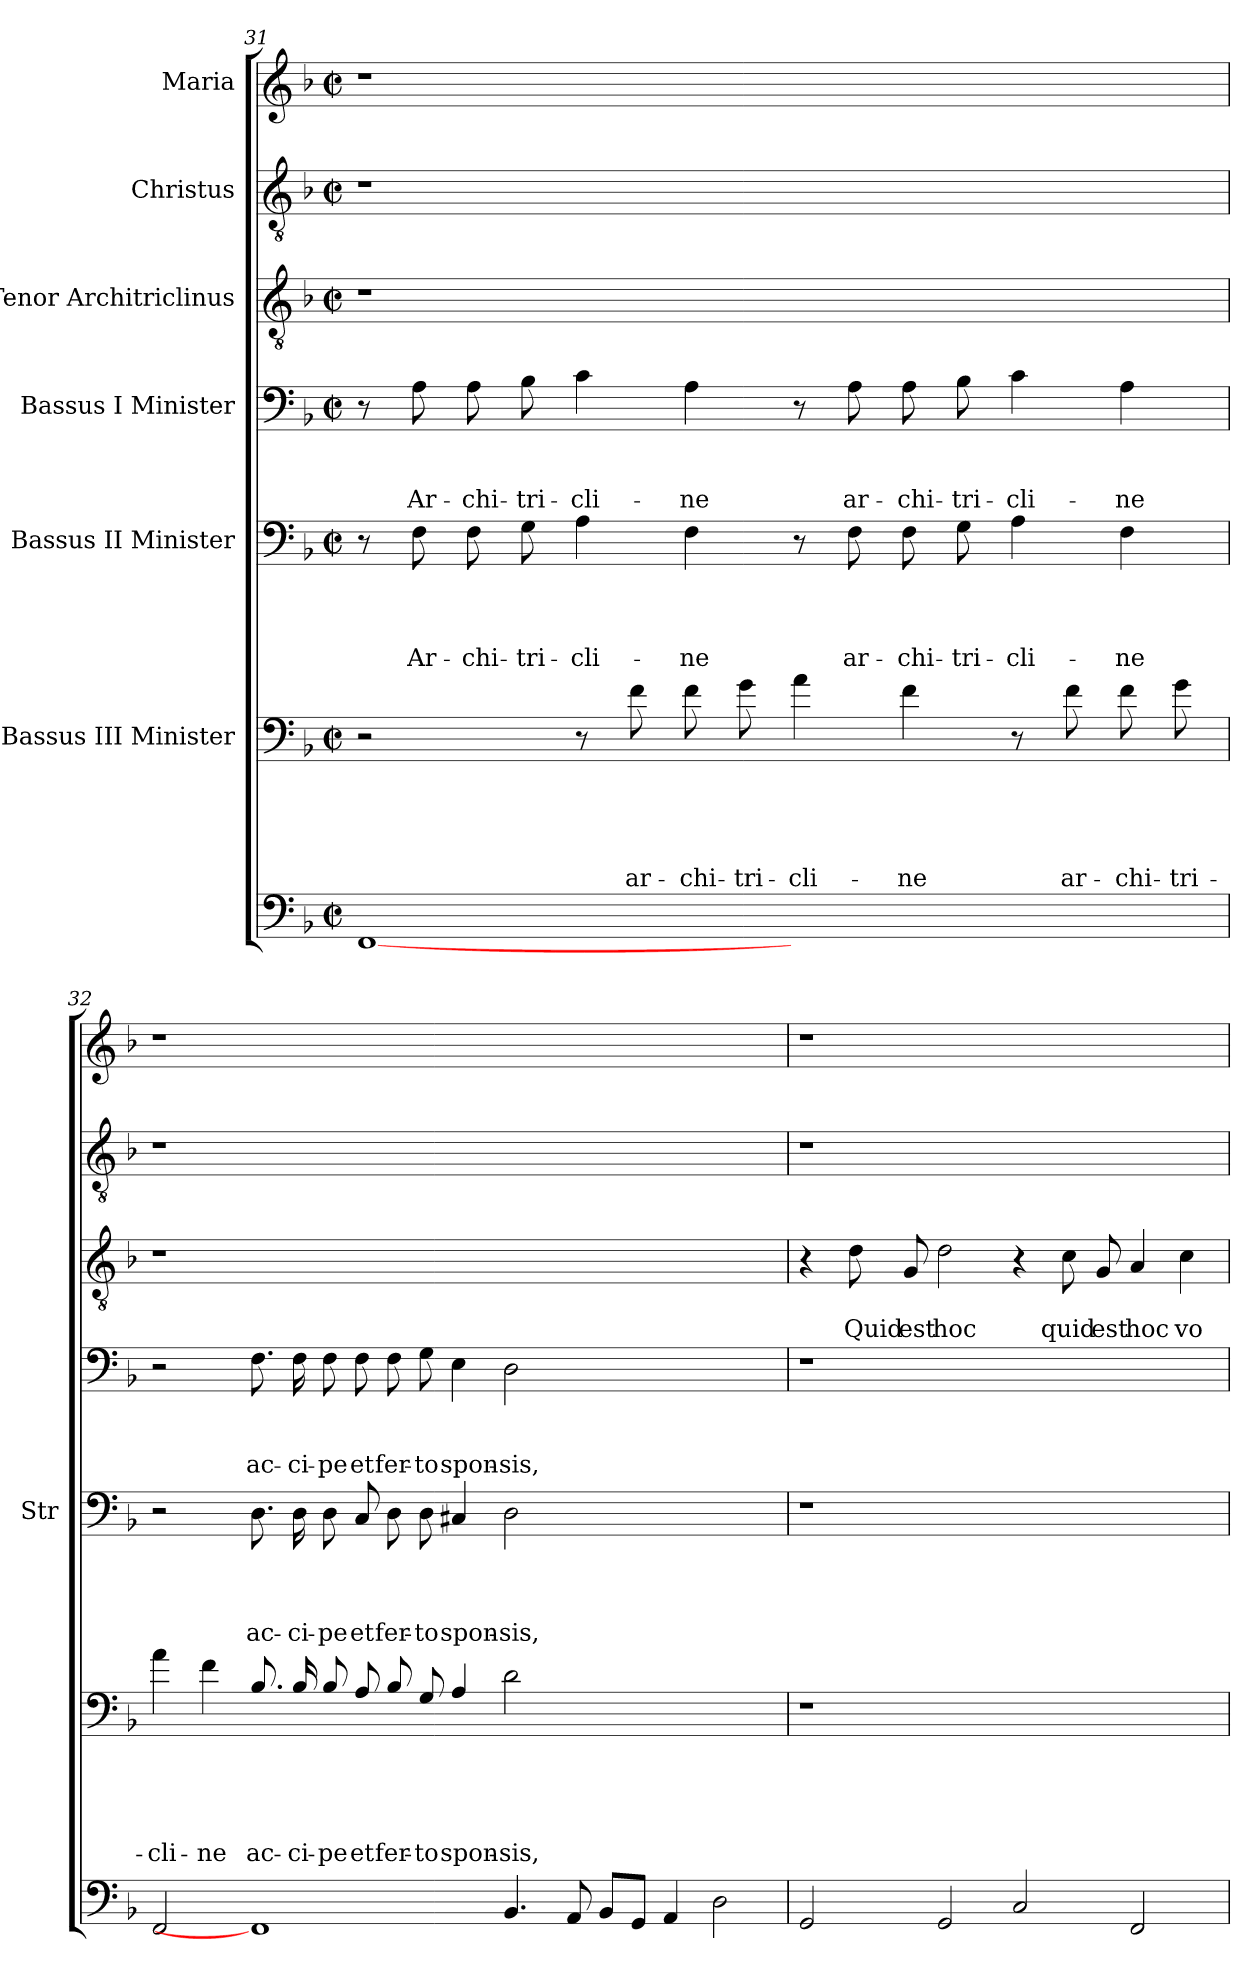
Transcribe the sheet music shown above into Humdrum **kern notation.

**kern	**kern	**text	**text	**text	**text	**text	**kern	**text	**text	**text	**text	**kern	**text	**text	**text	**kern	**text	**text	**kern	**kern
*part7	*part6	*part6	*part6	*part6	*part6	*part6	*part5	*part5	*part5	*part5	*part5	*part4	*part4	*part4	*part4	*part3	*part3	*part3	*part2	*part1
*staff7	*staff6	*staff6	*staff6	*staff6	*staff6	*staff6	*staff5	*staff5	*staff5	*staff5	*staff5	*staff4	*staff4	*staff4	*staff4	*staff3	*staff3	*staff3	*staff2	*staff1
*	*I"Bassus III  Minister	*	*	*	*	*	*I"Bassus II  Minister	*	*	*	*	*I"Bassus  I Minister	*	*	*	*I"Tenor  Architriclinus	*	*	*I"Christus	*I"Maria
*	*	*	*	*	*	*	*I'Str	*	*	*	*	*	*	*	*	*	*	*	*	*
*clefF4	*clefF4	*	*	*	*	*	*clefF4	*	*	*	*	*clefF4	*	*	*	*clefGv2	*	*	*clefGv2	*clefG2
*	*ITrd8c14	*	*	*	*	*	*	*	*	*	*	*	*	*	*	*	*	*	*	*
*k[b-]	*k[b-]	*	*	*	*	*	*k[b-]	*	*	*	*	*k[b-]	*	*	*	*k[b-]	*	*	*k[b-]	*k[b-]
*d:	*d:	*	*	*	*	*	*d:	*	*	*	*	*d:	*	*	*	*d:	*	*	*d:	*d:
*M2/2	*M2/2	*	*	*	*	*	*M2/2	*	*	*	*	*M2/2	*	*	*	*M2/2	*	*	*M2/2	*M2/2
*met(c|)	*met(c|)	*	*	*	*	*	*met(c|)	*	*	*	*	*met(c|)	*	*	*	*met(c|)	*	*	*met(c|)	*met(c|)
=31	=31	=31	=31	=31	=31	=31	=31	=31	=31	=31	=31	=31	=31	=31	=31	=31	=31	=31	=31	=31
[1FF	2r	.	.	.	.	.	8r	.	.	.	.	8r	.	.	.	1r	.	.	1r	1r
!	!	!	!	!	!	!	!	!	!	!	!LO:LY:b	!	!	!	!LO:LY:b	!	!	!	!	!
.	.	.	.	.	.	.	8F\	.	.	.	Ar-	8A\	.	.	Ar-	.	.	.	.	.
!	!	!	!	!	!	!	!	!	!	!	!LO:LY:b	!	!	!	!LO:LY:b	!	!	!	!	!
.	.	.	.	.	.	.	8F\	.	.	.	-chi-	8A\	.	.	-chi-	.	.	.	.	.
!	!	!	!	!	!	!	!	!	!	!	!LO:LY:b	!	!	!	!LO:LY:b	!	!	!	!	!
.	.	.	.	.	.	.	8G\	.	.	.	-tri-	8B-\	.	.	-tri-	.	.	.	.	.
!	!	!	!	!	!	!	!	!	!	!	!LO:LY:b	!	!	!	!LO:LY:b	!	!	!	!	!
.	8r	.	.	.	.	.	4A\	.	.	.	-cli-	4c\	.	.	-cli-	.	.	.	.	.
!	!	!	!	!	!	!LO:LY:b	!	!	!	!	!	!	!	!	!	!	!	!	!	!
.	8F\	.	.	.	.	ar-	.	.	.	.	.	.	.	.	.	.	.	.	.	.
!	!	!	!	!	!	!LO:LY:b	!	!	!	!	!LO:LY:b	!	!	!	!LO:LY:b	!	!	!	!	!
.	8F\	.	.	.	.	-chi-	4F\	.	.	.	-ne	4A\	.	.	-ne	.	.	.	.	.
!	!	!	!	!	!	!LO:LY:b	!	!	!	!	!	!	!	!	!	!	!	!	!	!
.	8G\	.	.	.	.	-tri-	.	.	.	.	.	.	.	.	.	.	.	.	.	.
!	!	!	!	!	!	!LO:LY:b	!	!	!	!	!	!	!	!	!	!	!	!	!	!
1ryy	4A\	.	.	.	.	-cli-	8r	.	.	.	.	8r	.	.	.	1ryy	.	.	1ryy	1ryy
!	!	!	!	!	!	!	!	!	!	!	!LO:LY:b	!	!	!	!LO:LY:b	!	!	!	!	!
.	.	.	.	.	.	.	8F\	.	.	.	ar-	8A\	.	.	ar-	.	.	.	.	.
!	!	!	!	!	!	!LO:LY:b	!	!	!	!	!LO:LY:b	!	!	!	!LO:LY:b	!	!	!	!	!
.	4F\	.	.	.	.	-ne	8F\	.	.	.	-chi-	8A\	.	.	-chi-	.	.	.	.	.
!	!	!	!	!	!	!	!	!	!	!	!LO:LY:b	!	!	!	!LO:LY:b	!	!	!	!	!
.	.	.	.	.	.	.	8G\	.	.	.	-tri-	8B-\	.	.	-tri-	.	.	.	.	.
!	!	!	!	!	!	!	!	!	!	!	!LO:LY:b	!	!	!	!LO:LY:b	!	!	!	!	!
.	8r	.	.	.	.	.	4A\	.	.	.	-cli-	4c\	.	.	-cli-	.	.	.	.	.
!	!	!	!	!	!	!LO:LY:b	!	!	!	!	!	!	!	!	!	!	!	!	!	!
.	8F\	.	.	.	.	ar-	.	.	.	.	.	.	.	.	.	.	.	.	.	.
!	!	!	!	!	!	!LO:LY:b	!	!	!	!	!LO:LY:b	!	!	!	!LO:LY:b	!	!	!	!	!
.	8F\	.	.	.	.	-chi-	4F\	.	.	.	-ne	4A\	.	.	-ne	.	.	.	.	.
!	!	!	!	!	!	!LO:LY:b	!	!	!	!	!	!	!	!	!	!	!	!	!	!
.	8G\	.	.	.	.	-tri-	.	.	.	.	.	.	.	.	.	.	.	.	.	.
!!LO:PB:g=z
=32	=32	=32	=32	=32	=32	=32	=32	=32	=32	=32	=32	=32	=32	=32	=32	=32	=32	=32	=32	=32
!	!	!	!	!	!	!LO:LY:b	!	!	!	!	!	!	!	!	!	!	!	!	!	!
2FF/	4A\	.	.	.	.	-cli-	2r	.	.	.	.	2r	.	.	.	1r	.	.	1r	1r
!	!	!	!	!	!	!LO:LY:b	!	!	!	!	!	!	!	!	!	!	!	!	!	!
.	4F\	.	.	.	.	-ne	.	.	.	.	.	.	.	.	.	.	.	.	.	.
!	!	!	!	!	!	!LO:LY:b	!	!	!	!	!LO:LY:b	!	!	!	!LO:LY:b	!	!	!	!	!
1FF]	8.BB-/	.	.	.	.	ac-	8.D\	.	.	.	ac-	8.F\	.	.	ac-	.	.	.	.	.
!	!	!	!	!	!	!LO:LY:b	!	!	!	!	!LO:LY:b	!	!	!	!LO:LY:b	!	!	!	!	!
.	16BB-/	.	.	.	.	-ci-	16D\	.	.	.	-ci-	16F\	.	.	-ci-	.	.	.	.	.
!	!	!	!	!	!	!LO:LY:b	!	!	!	!	!LO:LY:b	!	!	!	!LO:LY:b	!	!	!	!	!
.	8BB-/	.	.	.	.	-pe	8D\	.	.	.	-pe	8F\	.	.	-pe	.	.	.	.	.
!	!	!	!	!	!	!LO:LY:b	!	!	!	!	!LO:LY:b	!	!	!	!LO:LY:b	!	!	!	!	!
.	8AA/	.	.	.	.	et	8C/	.	.	.	et	8F\	.	.	et	.	.	.	.	.
!	!	!	!	!	!	!LO:LY:b	!	!	!	!	!LO:LY:b	!	!	!	!LO:LY:b	!	!	!	!	!
.	8BB-/	.	.	.	.	fer-	8D\	.	.	.	fer-	8F\	.	.	fer-	0ryy	.	.	0ryy	0ryy
!	!	!	!	!	!	!LO:LY:b	!	!	!	!	!LO:LY:b	!	!	!	!LO:LY:b	!	!	!	!	!
.	8GG/	.	.	.	.	-to	8D\	.	.	.	-to	8G\	.	.	-to	.	.	.	.	.
!	!	!	!	!	!	!LO:LY:b	!	!	!	!	!LO:LY:b	!	!	!	!LO:LY:b	!	!	!	!	!
.	4AA/	.	.	.	.	spon-	4C#X/	.	.	.	spon-	4E\	.	.	spon-	.	.	.	.	.
!	!	!	!	!	!	!LO:LY:b	!	!	!	!	!LO:LY:b	!	!	!	!LO:LY:b	!	!	!	!	!
4.BB-/	2D\	.	.	.	.	-sis,	2D\	.	.	.	-sis,	2D\	.	.	-sis,	.	.	.	.	.
8AA/	.	.	.	.	.	.	.	.	.	.	.	.	.	.	.	.	.	.	.	.
8BB-/L	1ryy	.	.	.	.	.	1ryy	.	.	.	.	1ryy	.	.	.	.	.	.	.	.
8GG/J	.	.	.	.	.	.	.	.	.	.	.	.	.	.	.	.	.	.	.	.
4AA/	.	.	.	.	.	.	.	.	.	.	.	.	.	.	.	.	.	.	.	.
2D\	.	.	.	.	.	.	.	.	.	.	.	.	.	.	.	.	.	.	.	.
=33	=33	=33	=33	=33	=33	=33	=33	=33	=33	=33	=33	=33	=33	=33	=33	=33	=33	=33	=33	=33
2GG/	1r	.	.	.	.	.	1r	.	.	.	.	1r	.	.	.	4r	.	.	1r	1r
!	!	!	!	!	!	!	!	!	!	!	!	!	!	!	!	!	!	!LO:LY:b	!	!
.	.	.	.	.	.	.	.	.	.	.	.	.	.	.	.	8d\	.	Quid	.	.
!	!	!	!	!	!	!	!	!	!	!	!	!	!	!	!	!	!	!LO:LY:b	!	!
.	.	.	.	.	.	.	.	.	.	.	.	.	.	.	.	8G/	.	est	.	.
!	!	!	!	!	!	!	!	!	!	!	!	!	!	!	!	!	!	!LO:LY:b	!	!
2GG/	.	.	.	.	.	.	.	.	.	.	.	.	.	.	.	2d\	.	hoc	.	.
2C/	1ryy	.	.	.	.	.	1ryy	.	.	.	.	1ryy	.	.	.	4r	.	.	1ryy	1ryy
!	!	!	!	!	!	!	!	!	!	!	!	!	!	!	!	!	!	!LO:LY:b	!	!
.	.	.	.	.	.	.	.	.	.	.	.	.	.	.	.	8c\	.	quid	.	.
!	!	!	!	!	!	!	!	!	!	!	!	!	!	!	!	!	!	!LO:LY:b	!	!
.	.	.	.	.	.	.	.	.	.	.	.	.	.	.	.	8G/	.	est	.	.
!	!	!	!	!	!	!	!	!	!	!	!	!	!	!	!	!	!	!LO:LY:b	!	!
2FF/	.	.	.	.	.	.	.	.	.	.	.	.	.	.	.	4A/	.	hoc	.	.
!	!	!	!	!	!	!	!	!	!	!	!	!	!	!	!	!	!	!LO:LY:b	!	!
.	.	.	.	.	.	.	.	.	.	.	.	.	.	.	.	4c\	.	vo-	.	.
=	=	=	=	=	=	=	=	=	=	=	=	=	=	=	=	=	=	=	=	=
*-	*-	*-	*-	*-	*-	*-	*-	*-	*-	*-	*-	*-	*-	*-	*-	*-	*-	*-	*-	*-
